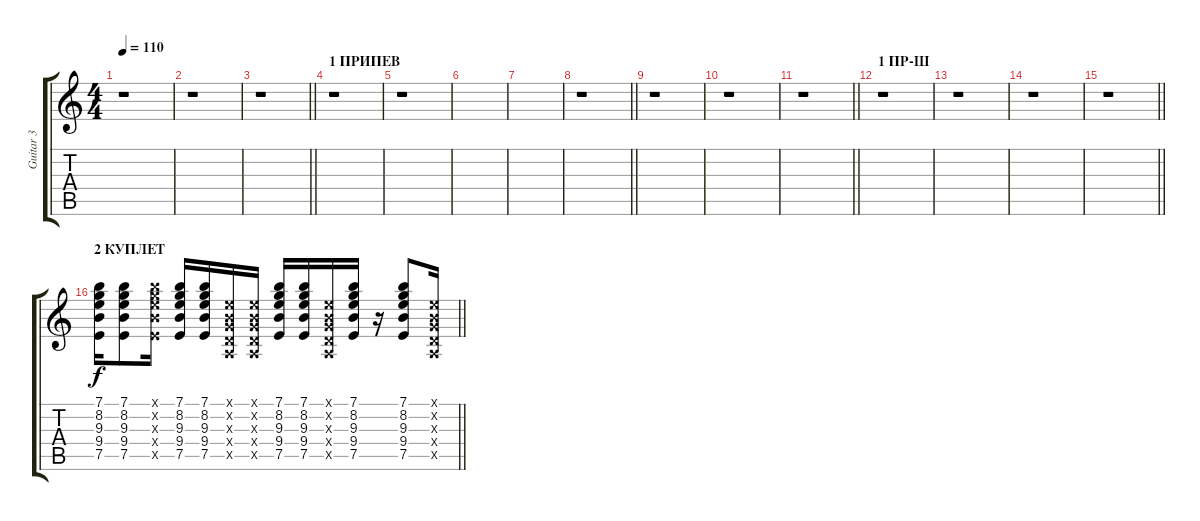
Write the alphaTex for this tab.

\track ("Guitar 3" "Guitar 3") {instrument electricguitarclean}
\staff {score tabs}
\tuning (E4 B3 G3 D3 A2 E2) {hide}
\ts (4 4)
\tempo 110
\clef g2
\ks c
r.1{dy f} |
r.1 |
\barLineRight lightlight
r.1 |
\section ("" "1 ПРИПЕВ")
r.1 |
r.1 |
|
|
\barLineRight lightlight
r.1 |
r.1 |
r.1 |
\barLineRight lightlight
r.1 |
\section ("" "1 ПР-Ш")
r.1 |
r.1 |
r.1 |
\barLineRight lightlight
r.1 |
\section ("" "2 КУПЛЕТ")
\barLineRight lightlight
(7.1 8.2 9.3 9.4 7.5).16 (7.1 8.2 9.3 9.4 7.5).8 (7.1{x} 8.2{x} 9.3{x} 9.4{x} 7.5{x}).16 (7.1 8.2 9.3 9.4 7.5).16 (7.1 8.2 9.3 9.4 7.5).16 (0.1{x} 0.2{x} 0.3{x} 0.4{x} 0.5{x}).16 (0.1{x} 0.2{x} 0.3{x} 0.4{x} 0.5{x}).16 (7.1 8.2 9.3 9.4 7.5).16 (7.1 8.2 9.3 9.4 7.5).16 (0.1{x} 0.2{x} 0.3{x} 0.4{x} 0.5{x}).16 (7.1 8.2 9.3 9.4 7.5).16 r.16 (7.1 8.2 9.3 9.4 7.5).8 (0.1{x} 0.2{x} 0.3{x} 0.4{x} 0.5{x}).16
